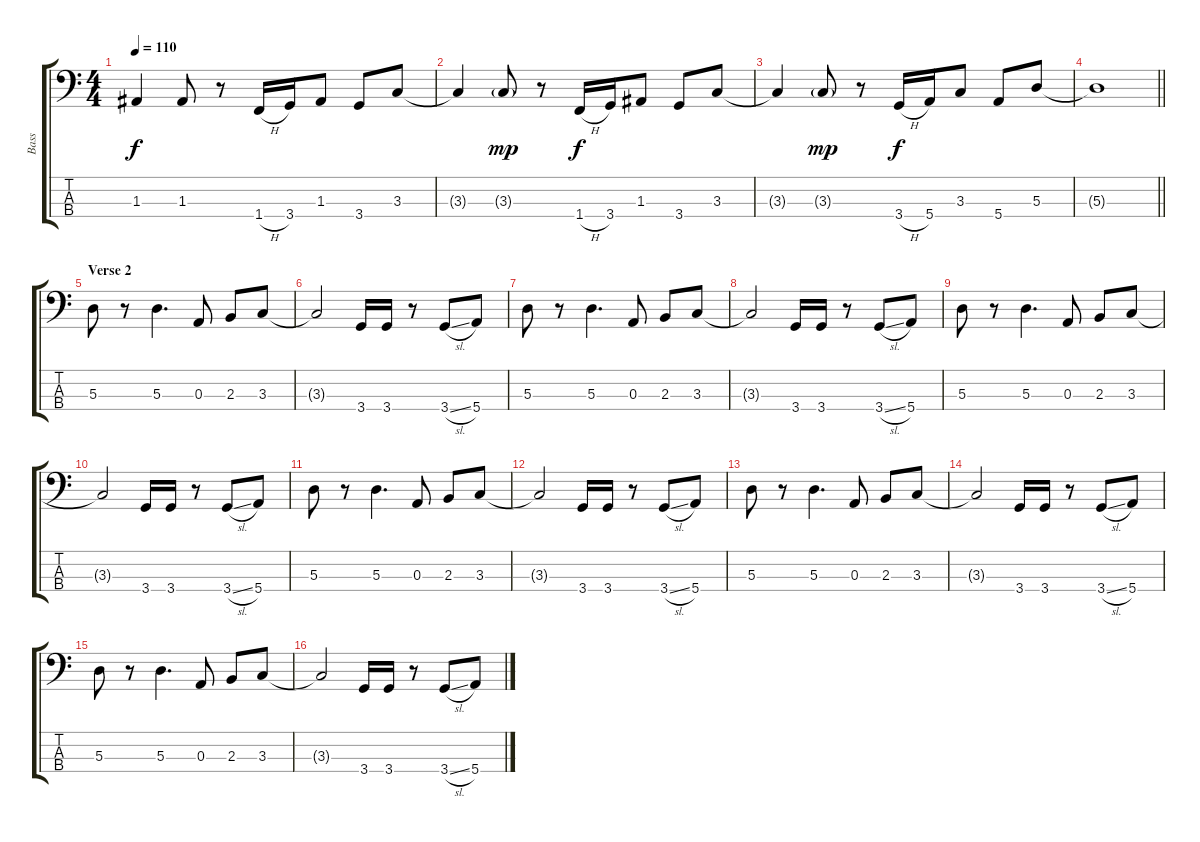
\track ("Bass" "Bass") {instrument electricbasspick}
\staff {score tabs}
\tuning (G2 D2 A1 E1) {hide}
\ts (4 4)
\tempo 110
\clef f4
\ks c
1.3.4{dy f} 1.3.8 r.8 1.4{h}.16 3.4.16 1.3.8 3.4.8 3.3.8 |
3.3{t}.4 3.3{g}.8{dy mp} r.8 1.4{h}.16{dy f} 3.4.16 1.3.8 3.4.8 3.3.8 |
3.3{t}.4 3.3{g}.8{dy mp} r.8 3.4{h}.16{dy f} 5.4.16 3.3.8 5.4.8 5.3.8 |
\barLineRight lightlight
5.3{t}.1 |
\section ("" "Verse 2")
5.3.8 r.8 5.3.4{d} 0.3.8 2.3.8 3.3.8 |
3.3{t}.2 3.4.16 3.4.16 r.8 3.4{sl}.8 5.4.8 |
5.3.8 r.8 5.3.4{d} 0.3.8 2.3.8 3.3.8 |
3.3{t}.2 3.4.16 3.4.16 r.8 3.4{sl}.8 5.4.8 |
5.3.8 r.8 5.3.4{d} 0.3.8 2.3.8 3.3.8 |
3.3{t}.2 3.4.16 3.4.16 r.8 3.4{sl}.8 5.4.8 |
5.3.8 r.8 5.3.4{d} 0.3.8 2.3.8 3.3.8 |
3.3{t}.2 3.4.16 3.4.16 r.8 3.4{sl}.8 5.4.8 |
5.3.8 r.8 5.3.4{d} 0.3.8 2.3.8 3.3.8 |
3.3{t}.2 3.4.16 3.4.16 r.8 3.4{sl}.8 5.4.8 |
5.3.8 r.8 5.3.4{d} 0.3.8 2.3.8 3.3.8 |
3.3{t}.2 3.4.16 3.4.16 r.8 3.4{sl}.8 5.4.8
